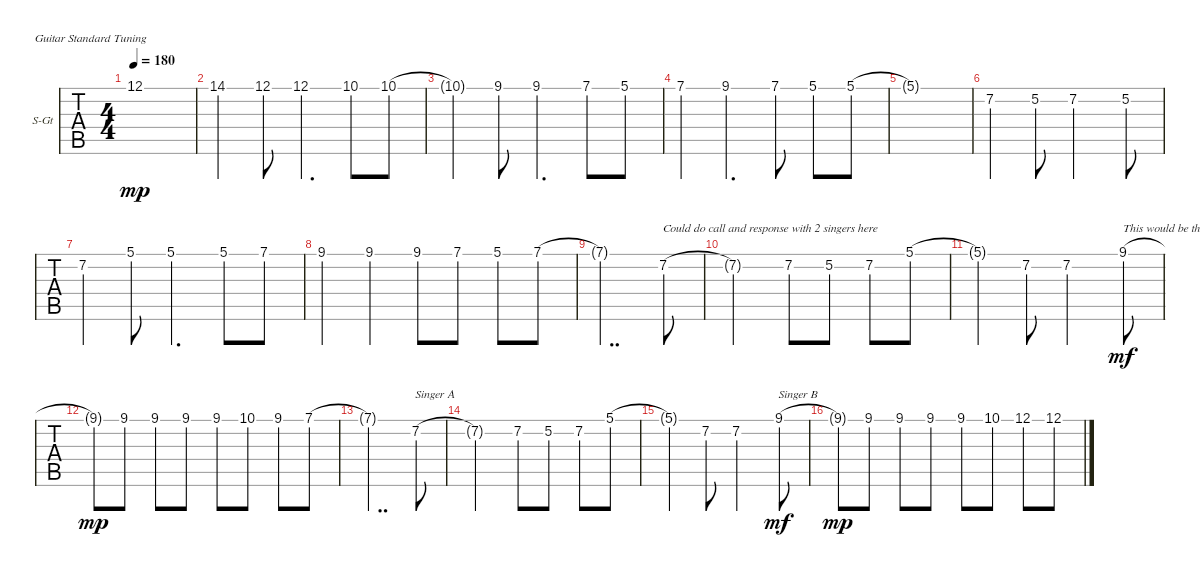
\defaultSystemsLayout 4
\bracketExtendMode groupsimilarinstruments
\firstSystemTrackNameOrientation horizontal
\otherSystemsTrackNameOrientation horizontal
\track ("Vocals" "S-Gt") {instrument acousticguitarsteel}
\staff {tabs}
\tuning (E4 B3 G3 D3 A2 E2)
\ts (4 4)
\tempo 180
\clef g2
\ks c
12.1{t}.1{dy mp} |
14.1.4 12.1.8 12.1.4{d} 10.1.8 10.1.8 |
10.1{t}.4 9.1.8 9.1.4{d} 7.1.8 5.1.8 |
7.1.4 9.1.4{d} 7.1.8 5.1.8 5.1.8 |
5.1{t}.1 |
7.2.4 5.2.8 7.2.2 5.2.8 |
7.2.4 5.1.8 5.1.4{d} 5.1.8 7.1.8 |
9.1.4 9.1.4 9.1.8 7.1.8 5.1.8 7.1.8 |
7.1{t}.2{dd} 7.2.8{txt "Could do call and response with 2 singers here"} |
7.2{t}.2 7.2.8 5.2.8 7.2.8 5.1.8 |
5.1{t}.4 7.2.8 7.2.2 9.1.8{txt "This would be the \"response\"" dy mf} |
9.1{t}.8{dy mp} 9.1.8 9.1.8 9.1.8 9.1.8 10.1.8 9.1.8 7.1.8 |
7.1{t}.2{dd} 7.2.8{txt "Singer A"} |
7.2{t}.2 7.2.8 5.2.8 7.2.8 5.1.8 |
5.1{t}.4 7.2.8 7.2.2 9.1.8{txt "Singer B" dy mf} |
9.1{t}.8{dy mp} 9.1.8 9.1.8 9.1.8 9.1.8 10.1.8 12.1.8 12.1.8
